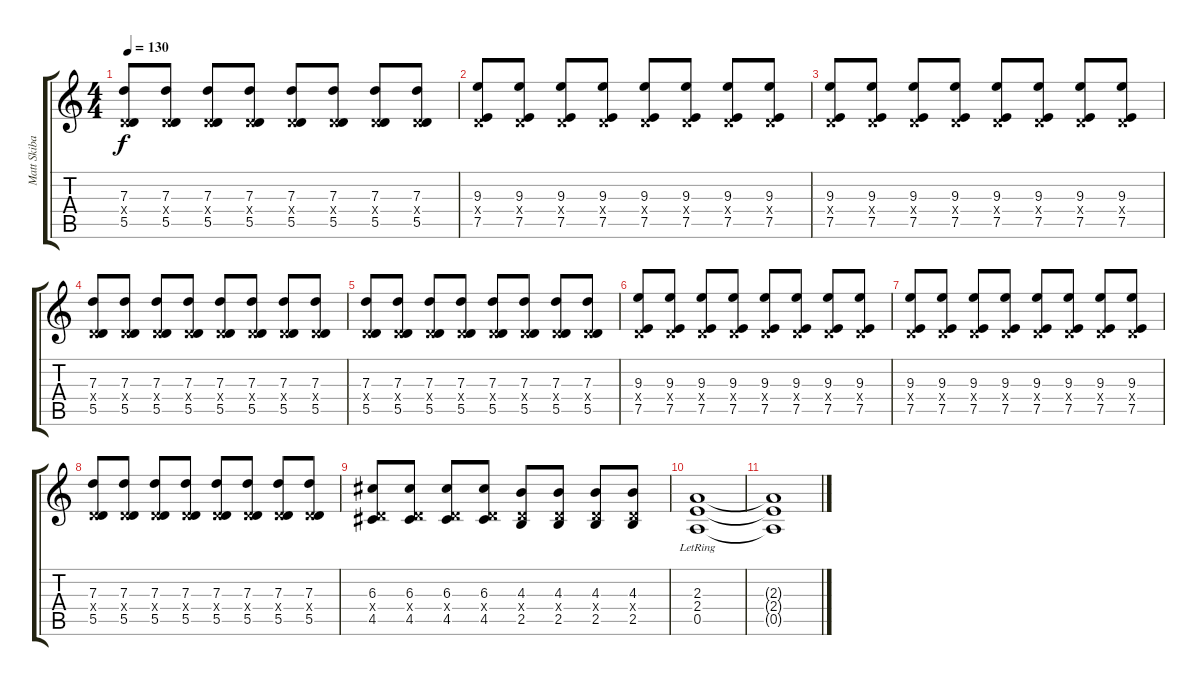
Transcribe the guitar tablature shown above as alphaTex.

\track ("Matt Skiba 3" "Matt Skiba") {instrument overdrivenguitar}
\staff {score tabs}
\tuning (E4 B3 G3 D3 A2 E2) {hide}
\ts (4 4)
\tempo 130
\clef g2
\ks c
(7.3 0.4{x} 5.5).8{dy f} (7.3 0.4{x} 5.5).8 (7.3 0.4{x} 5.5).8 (7.3 0.4{x} 5.5).8 (7.3 0.4{x} 5.5).8 (7.3 0.4{x} 5.5).8 (7.3 0.4{x} 5.5).8 (7.3 0.4{x} 5.5).8 |
(9.3 0.4{x} 7.5).8 (9.3 0.4{x} 7.5).8 (9.3 0.4{x} 7.5).8 (9.3 0.4{x} 7.5).8 (9.3 0.4{x} 7.5).8 (9.3 0.4{x} 7.5).8 (9.3 0.4{x} 7.5).8 (9.3 0.4{x} 7.5).8 |
(9.3 0.4{x} 7.5).8 (9.3 0.4{x} 7.5).8 (9.3 0.4{x} 7.5).8 (9.3 0.4{x} 7.5).8 (9.3 0.4{x} 7.5).8 (9.3 0.4{x} 7.5).8 (9.3 0.4{x} 7.5).8 (9.3 0.4{x} 7.5).8 |
(7.3 0.4{x} 5.5).8 (7.3 0.4{x} 5.5).8 (7.3 0.4{x} 5.5).8 (7.3 0.4{x} 5.5).8 (7.3 0.4{x} 5.5).8 (7.3 0.4{x} 5.5).8 (7.3 0.4{x} 5.5).8 (7.3 0.4{x} 5.5).8 |
(7.3 0.4{x} 5.5).8 (7.3 0.4{x} 5.5).8 (7.3 0.4{x} 5.5).8 (7.3 0.4{x} 5.5).8 (7.3 0.4{x} 5.5).8 (7.3 0.4{x} 5.5).8 (7.3 0.4{x} 5.5).8 (7.3 0.4{x} 5.5).8 |
(9.3 0.4{x} 7.5).8 (9.3 0.4{x} 7.5).8 (9.3 0.4{x} 7.5).8 (9.3 0.4{x} 7.5).8 (9.3 0.4{x} 7.5).8 (9.3 0.4{x} 7.5).8 (9.3 0.4{x} 7.5).8 (9.3 0.4{x} 7.5).8 |
(9.3 0.4{x} 7.5).8 (9.3 0.4{x} 7.5).8 (9.3 0.4{x} 7.5).8 (9.3 0.4{x} 7.5).8 (9.3 0.4{x} 7.5).8 (9.3 0.4{x} 7.5).8 (9.3 0.4{x} 7.5).8 (9.3 0.4{x} 7.5).8 |
(7.3 0.4{x} 5.5).8 (7.3 0.4{x} 5.5).8 (7.3 0.4{x} 5.5).8 (7.3 0.4{x} 5.5).8 (7.3 0.4{x} 5.5).8 (7.3 0.4{x} 5.5).8 (7.3 0.4{x} 5.5).8 (7.3 0.4{x} 5.5).8 |
(6.3 0.4{x} 4.5).8 (6.3 0.4{x} 4.5).8 (6.3 0.4{x} 4.5).8 (6.3 0.4{x} 4.5).8 (4.3 0.4{x} 2.5).8 (4.3 0.4{x} 2.5).8 (4.3 0.4{x} 2.5).8 (4.3 0.4{x} 2.5).8 |
(2.3{lr} 2.4{lr} 0.5{lr}).1 |
(2.3{t} 2.4{t} 0.5{t}).1
